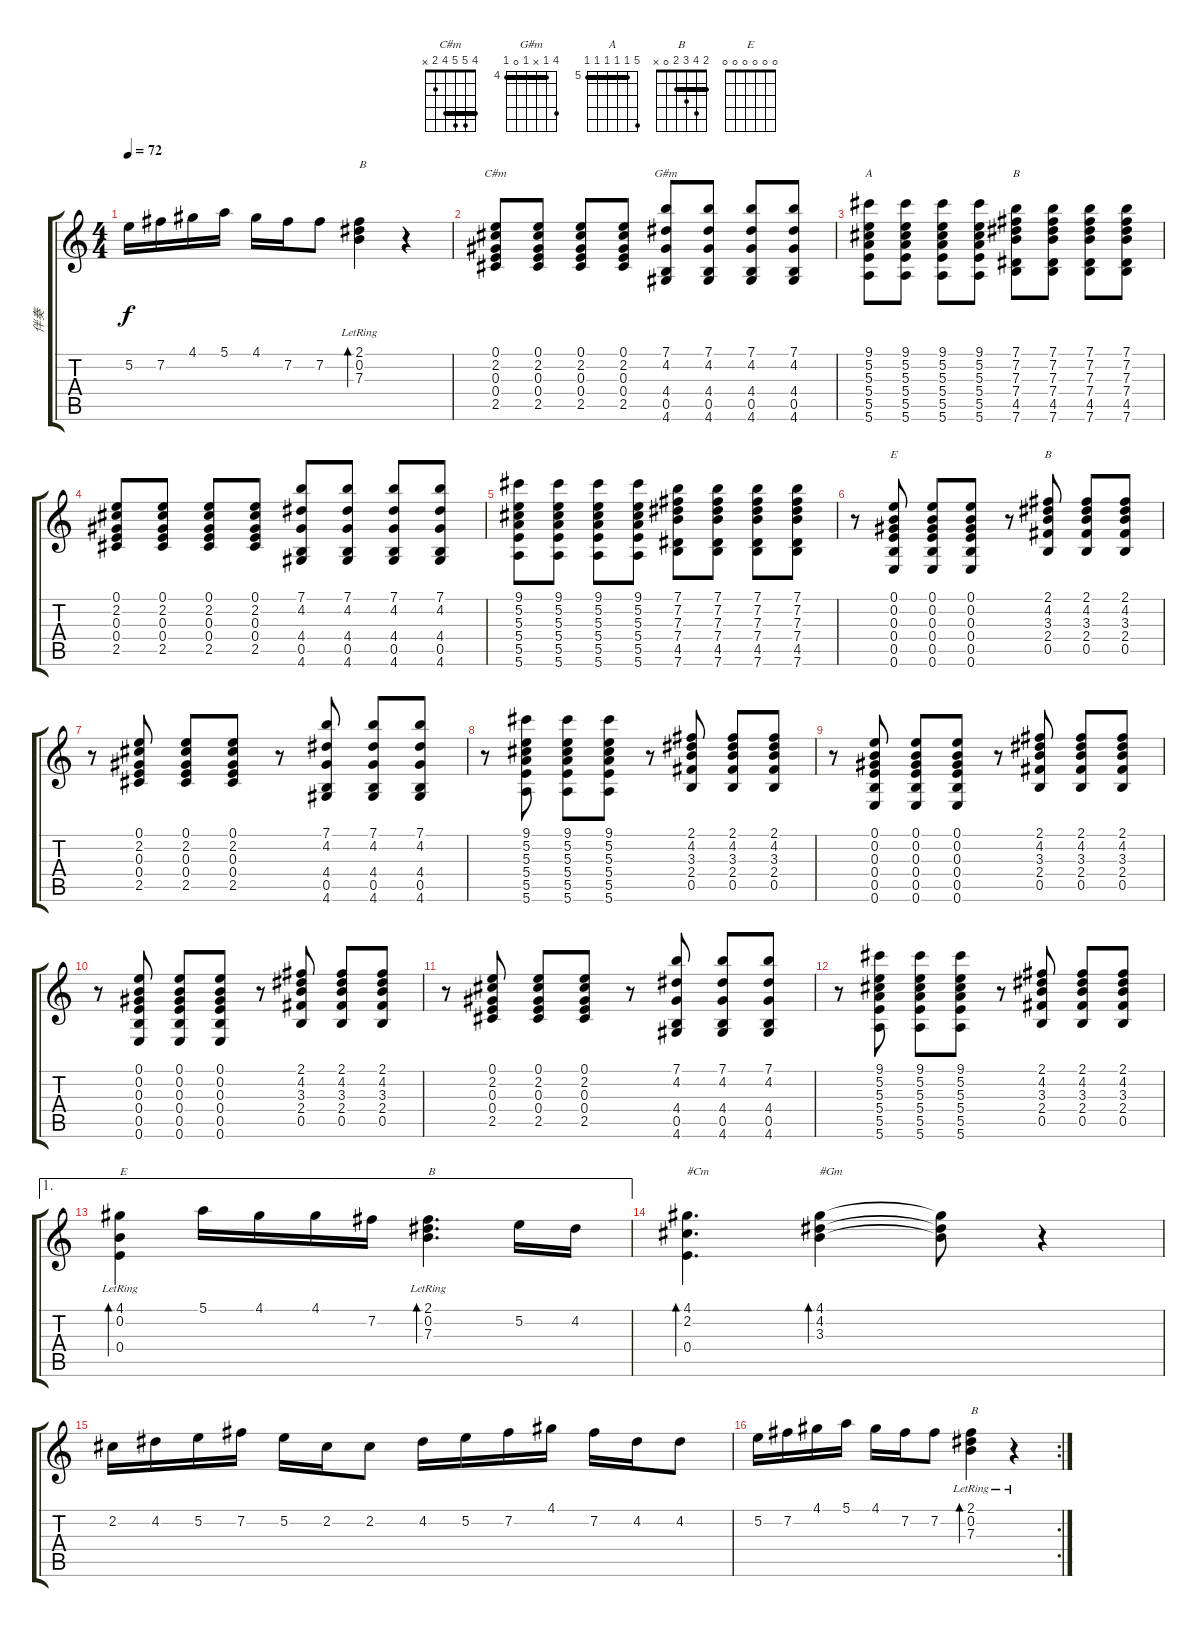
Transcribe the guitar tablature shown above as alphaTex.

\track ("伴奏" "伴奏") {instrument electricguitarclean}
\staff {score tabs}
\tuning (E4 B3 Ab3 E3 B2 E2) {hide}
\chord ("C#m" 4 5 5 4 2 x) {barre 4}
\chord ("G#m" 7 4 x 4 0 4) {firstfret 4 barre 4}
\chord ("A" 9 5 5 5 5 5) {firstfret 5 barre 5}
\chord ("B" 7 7 7 7 4 7) {firstfret 4 barre 7}
\chord ("E" 0 0 0 0 0 0)
\chord ("B" 2 4 3 2 0 x) {barre 2}
\ts (4 4)
\tempo 72
\clef g2
\ks c
5.2.16{dy f} 7.2.16 4.1.16 5.1.16 4.1.16 7.2.16 7.2.8 (2.1{lr} 0.2{lr} 7.3{lr}).4{bd 240 txt "B"} r.4 |
(0.1 2.2 0.3 0.4 2.5).8{ch "C#m"} (0.1 2.2 0.3 0.4 2.5).8 (0.1 2.2 0.3 0.4 2.5).8 (0.1 2.2 0.3 0.4 2.5).8 (7.1 4.2 4.4 0.5 4.6).8{ch "G#m"} (7.1 4.2 4.4 0.5 4.6).8 (7.1 4.2 4.4 0.5 4.6).8 (7.1 4.2 4.4 0.5 4.6).8 |
(9.1 5.2 5.3 5.4 5.5 5.6).8{ch "A"} (9.1 5.2 5.3 5.4 5.5 5.6).8 (9.1 5.2 5.3 5.4 5.5 5.6).8 (9.1 5.2 5.3 5.4 5.5 5.6).8 (7.1 7.2 7.3 7.4 4.5 7.6).8{ch "B"} (7.1 7.2 7.3 7.4 4.5 7.6).8 (7.1 7.2 7.3 7.4 4.5 7.6).8 (7.1 7.2 7.3 7.4 4.5 7.6).8 |
(0.1 2.2 0.3 0.4 2.5).8 (0.1 2.2 0.3 0.4 2.5).8 (0.1 2.2 0.3 0.4 2.5).8 (0.1 2.2 0.3 0.4 2.5).8 (7.1 4.2 4.4 0.5 4.6).8 (7.1 4.2 4.4 0.5 4.6).8 (7.1 4.2 4.4 0.5 4.6).8 (7.1 4.2 4.4 0.5 4.6).8 |
(9.1 5.2 5.3 5.4 5.5 5.6).8 (9.1 5.2 5.3 5.4 5.5 5.6).8 (9.1 5.2 5.3 5.4 5.5 5.6).8 (9.1 5.2 5.3 5.4 5.5 5.6).8 (7.1 7.2 7.3 7.4 4.5 7.6).8 (7.1 7.2 7.3 7.4 4.5 7.6).8 (7.1 7.2 7.3 7.4 4.5 7.6).8 (7.1 7.2 7.3 7.4 4.5 7.6).8 |
r.8 (0.1 0.2 0.3 0.4 0.5 0.6).8{ch "E"} (0.1 0.2 0.3 0.4 0.5 0.6).8 (0.1 0.2 0.3 0.4 0.5 0.6).8 r.8 (2.1 4.2 3.3 2.4 0.5).8{ch "B"} (2.1 4.2 3.3 2.4 0.5).8 (2.1 4.2 3.3 2.4 0.5).8 |
r.8 (0.1 2.2 0.3 0.4 2.5).8 (0.1 2.2 0.3 0.4 2.5).8 (0.1 2.2 0.3 0.4 2.5).8 r.8 (7.1 4.2 4.4 0.5 4.6).8 (7.1 4.2 4.4 0.5 4.6).8 (7.1 4.2 4.4 0.5 4.6).8 |
r.8 (9.1 5.2 5.3 5.4 5.5 5.6).8 (9.1 5.2 5.3 5.4 5.5 5.6).8 (9.1 5.2 5.3 5.4 5.5 5.6).8 r.8 (2.1 4.2 3.3 2.4 0.5).8 (2.1 4.2 3.3 2.4 0.5).8 (2.1 4.2 3.3 2.4 0.5).8 |
r.8 (0.1 0.2 0.3 0.4 0.5 0.6).8 (0.1 0.2 0.3 0.4 0.5 0.6).8 (0.1 0.2 0.3 0.4 0.5 0.6).8 r.8 (2.1 4.2 3.3 2.4 0.5).8 (2.1 4.2 3.3 2.4 0.5).8 (2.1 4.2 3.3 2.4 0.5).8 |
r.8 (0.1 0.2 0.3 0.4 0.5 0.6).8 (0.1 0.2 0.3 0.4 0.5 0.6).8 (0.1 0.2 0.3 0.4 0.5 0.6).8 r.8 (2.1 4.2 3.3 2.4 0.5).8 (2.1 4.2 3.3 2.4 0.5).8 (2.1 4.2 3.3 2.4 0.5).8 |
r.8 (0.1 2.2 0.3 0.4 2.5).8 (0.1 2.2 0.3 0.4 2.5).8 (0.1 2.2 0.3 0.4 2.5).8 r.8 (7.1 4.2 4.4 0.5 4.6).8 (7.1 4.2 4.4 0.5 4.6).8 (7.1 4.2 4.4 0.5 4.6).8 |
r.8 (9.1 5.2 5.3 5.4 5.5 5.6).8 (9.1 5.2 5.3 5.4 5.5 5.6).8 (9.1 5.2 5.3 5.4 5.5 5.6).8 r.8 (2.1 4.2 3.3 2.4 0.5).8 (2.1 4.2 3.3 2.4 0.5).8 (2.1 4.2 3.3 2.4 0.5).8 |
\ae 1
(4.1{lr} 0.2 0.4).4{bd 240 txt "E"} 5.1.16 4.1.16 4.1.16 7.2.16 (2.1{lr} 0.2 7.3).4{d bd 240 txt "B"} 5.2.16 4.2.16 |
(4.1 2.2 0.4).4{d bd 240 txt "#Cm"} (4.1 4.2 3.3).4{bd 60 txt "#Gm"} (4.1{t} 4.2{t} 3.3{t}).8 r.4 |
2.2.16 4.2.16 5.2.16 7.2.16 5.2.16 2.2.16 2.2.8 4.2.16 5.2.16 7.2.16 4.1.16 7.2.16 4.2.16 4.2.8 |
\rc 2
5.2.16 7.2.16 4.1.16 5.1.16 4.1.16 7.2.16 7.2.8 (2.1{lr} 0.2{lr} 7.3{lr}).4{bd 240 txt "B"} r.4
